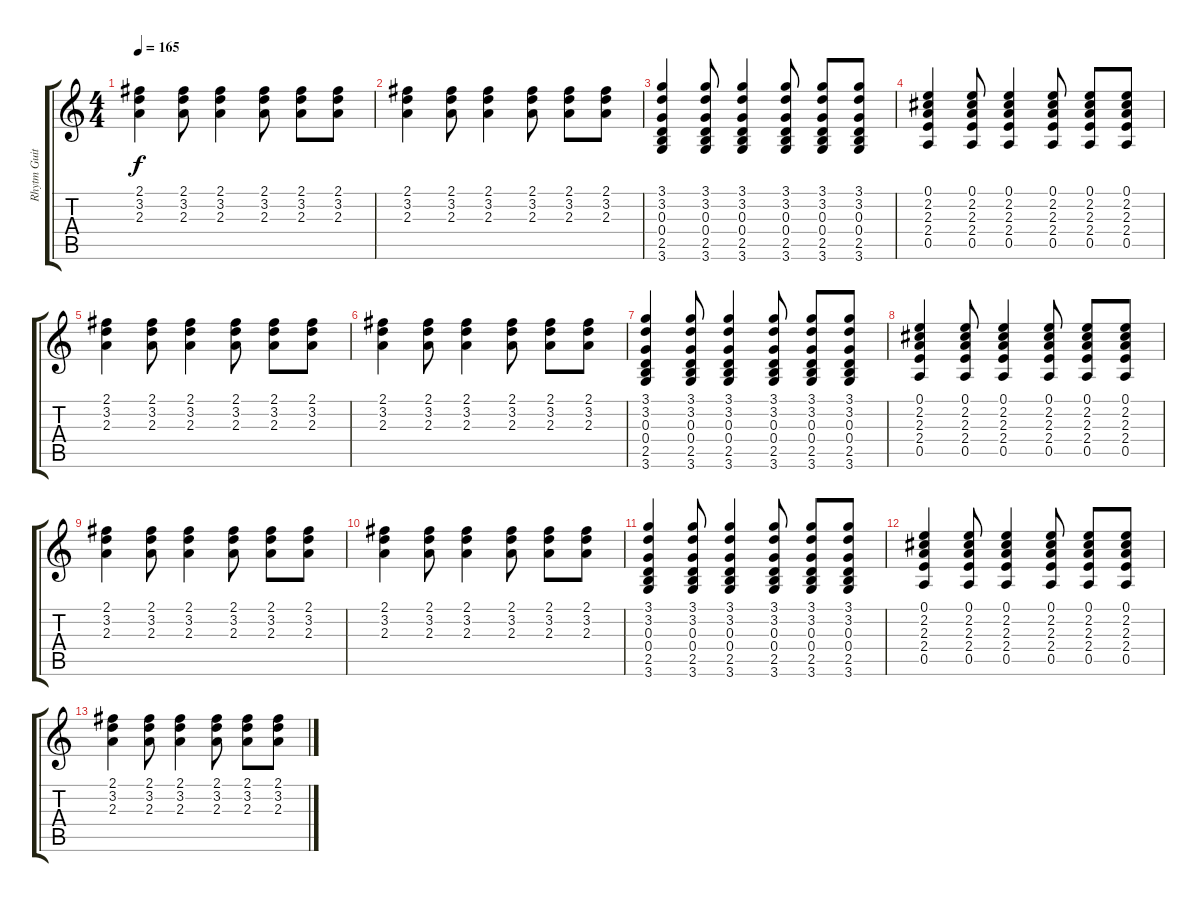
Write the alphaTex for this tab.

\track ("Rhytm Guitar" "Rhytm Guit") {instrument distortionguitar}
\staff {score tabs}
\tuning (E4 B3 G3 D3 A2 E2) {hide}
\ts (4 4)
\tempo 165
\clef g2
\ks c
(2.1 3.2 2.3).4{dy f} (2.1 3.2 2.3).8 (2.1 3.2 2.3).4 (2.1 3.2 2.3).8 (2.1 3.2 2.3).8 (2.1 3.2 2.3).8 |
(2.1 3.2 2.3).4 (2.1 3.2 2.3).8 (2.1 3.2 2.3).4 (2.1 3.2 2.3).8 (2.1 3.2 2.3).8 (2.1 3.2 2.3).8 |
(3.1 3.2 0.3 0.4 2.5 3.6).4 (3.1 3.2 0.3 0.4 2.5 3.6).8 (3.1 3.2 0.3 0.4 2.5 3.6).4 (3.1 3.2 0.3 0.4 2.5 3.6).8 (3.1 3.2 0.3 0.4 2.5 3.6).8 (3.1 3.2 0.3 0.4 2.5 3.6).8 |
(0.1 2.2 2.3 2.4 0.5).4 (0.1 2.2 2.3 2.4 0.5).8 (0.1 2.2 2.3 2.4 0.5).4 (0.1 2.2 2.3 2.4 0.5).8 (0.1 2.2 2.3 2.4 0.5).8 (0.1 2.2 2.3 2.4 0.5).8 |
(2.1 3.2 2.3).4 (2.1 3.2 2.3).8 (2.1 3.2 2.3).4 (2.1 3.2 2.3).8 (2.1 3.2 2.3).8 (2.1 3.2 2.3).8 |
(2.1 3.2 2.3).4{volume 11} (2.1 3.2 2.3).8 (2.1 3.2 2.3).4 (2.1 3.2 2.3).8 (2.1 3.2 2.3).8 (2.1 3.2 2.3).8 |
(3.1 3.2 0.3 0.4 2.5 3.6).4 (3.1 3.2 0.3 0.4 2.5 3.6).8 (3.1 3.2 0.3 0.4 2.5 3.6).4 (3.1 3.2 0.3 0.4 2.5 3.6).8 (3.1 3.2 0.3 0.4 2.5 3.6).8 (3.1 3.2 0.3 0.4 2.5 3.6).8 |
(0.1 2.2 2.3 2.4 0.5).4{volume 8} (0.1 2.2 2.3 2.4 0.5).8 (0.1 2.2 2.3 2.4 0.5).4 (0.1 2.2 2.3 2.4 0.5).8 (0.1 2.2 2.3 2.4 0.5).8 (0.1 2.2 2.3 2.4 0.5).8 |
(2.1 3.2 2.3).4 (2.1 3.2 2.3).8 (2.1 3.2 2.3).4 (2.1 3.2 2.3).8 (2.1 3.2 2.3).8 (2.1 3.2 2.3).8 |
(2.1 3.2 2.3).4{volume 2} (2.1 3.2 2.3).8 (2.1 3.2 2.3).4 (2.1 3.2 2.3).8 (2.1 3.2 2.3).8 (2.1 3.2 2.3).8 |
(3.1 3.2 0.3 0.4 2.5 3.6).4 (3.1 3.2 0.3 0.4 2.5 3.6).8 (3.1 3.2 0.3 0.4 2.5 3.6).4 (3.1 3.2 0.3 0.4 2.5 3.6).8 (3.1 3.2 0.3 0.4 2.5 3.6).8 (3.1 3.2 0.3 0.4 2.5 3.6).8 |
(0.1 2.2 2.3 2.4 0.5).4{volume 0} (0.1 2.2 2.3 2.4 0.5).8 (0.1 2.2 2.3 2.4 0.5).4 (0.1 2.2 2.3 2.4 0.5).8 (0.1 2.2 2.3 2.4 0.5).8 (0.1 2.2 2.3 2.4 0.5).8 |
(2.1 3.2 2.3).4 (2.1 3.2 2.3).8 (2.1 3.2 2.3).4 (2.1 3.2 2.3).8 (2.1 3.2 2.3).8 (2.1 3.2 2.3).8
